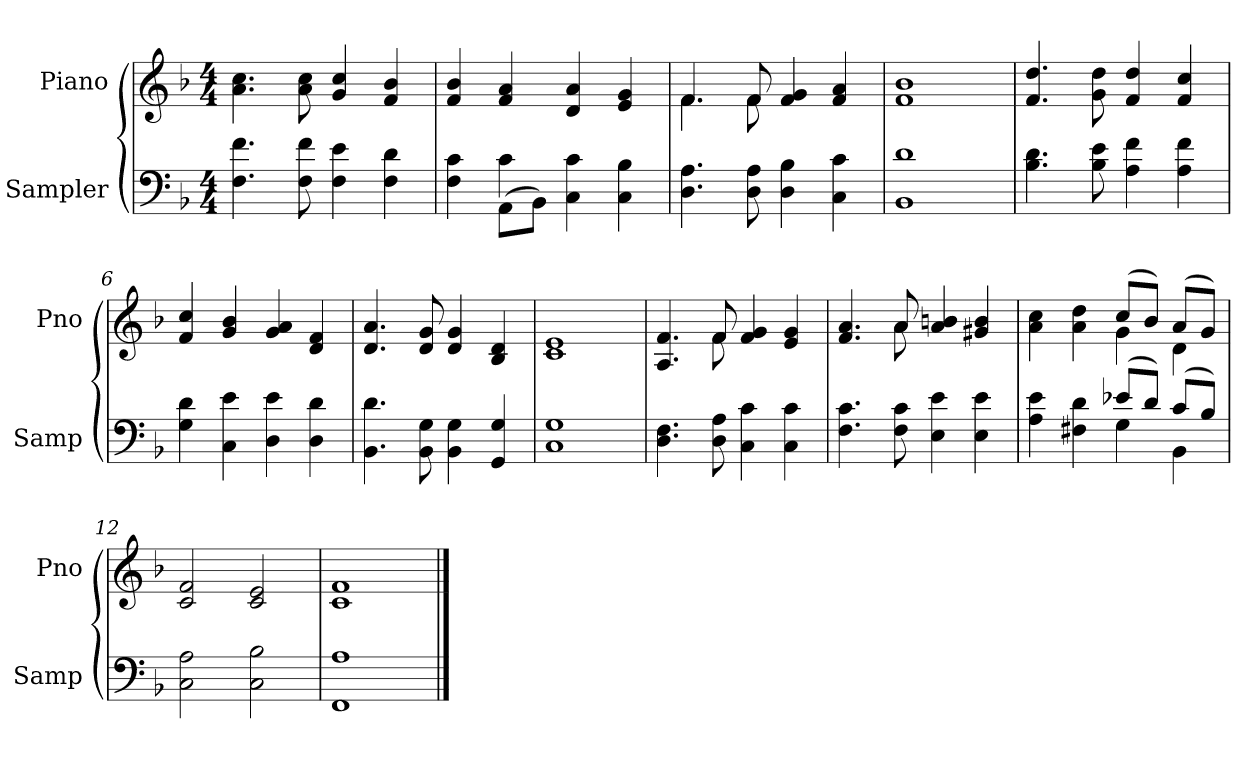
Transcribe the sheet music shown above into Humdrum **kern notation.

**kern	**kern
*part2	*part1
*staff2	*staff1
*I"Sampler	*I"Piano
*I'Samp	*I'Pno
*clefF4	*clefG2
*k[b-]	*k[b-]
*F:	*F:
*M4/4	*M4/4
=1	=1
4.F 4.f	4.a 4.cc
8F 8f	8a 8cc
4F 4e	4g 4cc
4F 4d	4f 4b-
=2	=2
*^	*
4F 4c	4ryy	4f 4b-
(8AA\L	4c	4f 4a
8BB-\J)	.	.
4C 4c	2ryy	4d 4a
4C 4B-	.	4e 4g
*v	*v	*
=3	=3
*	*^
4.D 4.A	4.f/	4.f
8D 8A	8f/	8f
4D 4B-	4f 4g	2ryy
4C 4c	4f 4a	.
*	*v	*v
=4	=4
1BB- 1d	1f 1b-
=5	=5
4.B- 4.d	4.f 4.dd
8B- 8e	8g 8dd
4A 4f	4f 4dd
4A 4f	4f 4cc
=6	=6
4G 4d	4f 4cc
4C 4e	4g 4b-
4D 4e	4g 4a
4D 4d	4d 4f
=7	=7
4.BB- 4.d	4.d 4.a
8BB- 8G	8d 8g
4BB- 4G	4d 4g
4GG 4G	4B- 4d
=8	=8
1C 1G	1c 1e
=9	=9
*	*^
4.D 4.F	4.A 4.f	4.ryy
8D 8A	8f/	8f
4C 4c	4f 4g	2ryy
4C 4c	4e 4g	.
=10	=10	=10
4.F 4.c	4.f 4.a	4.ryy
8F 8c	8a/	8a
4E 4e	4a 4bn	2ryy
4E 4e	4g#X 4b	.
=11	=11	=11
*^	*	*
4A 4e	2ryy	4a 4cc	2ryy
4F#X 4d	.	4a 4dd	.
(8e-X/L	4G	(8cc/L	4g
8d/J)	.	8b-/J)	.
(8c/L	4BB-	(8a/L	4d
8B-/J)	.	8g/J)	.
*v	*v	*	*
*	*v	*v
=12	=12
2C 2A	2c 2f
2C 2B-	2c 2e
=13	=13
1FF 1A	1c 1f
==	==
*-	*-
